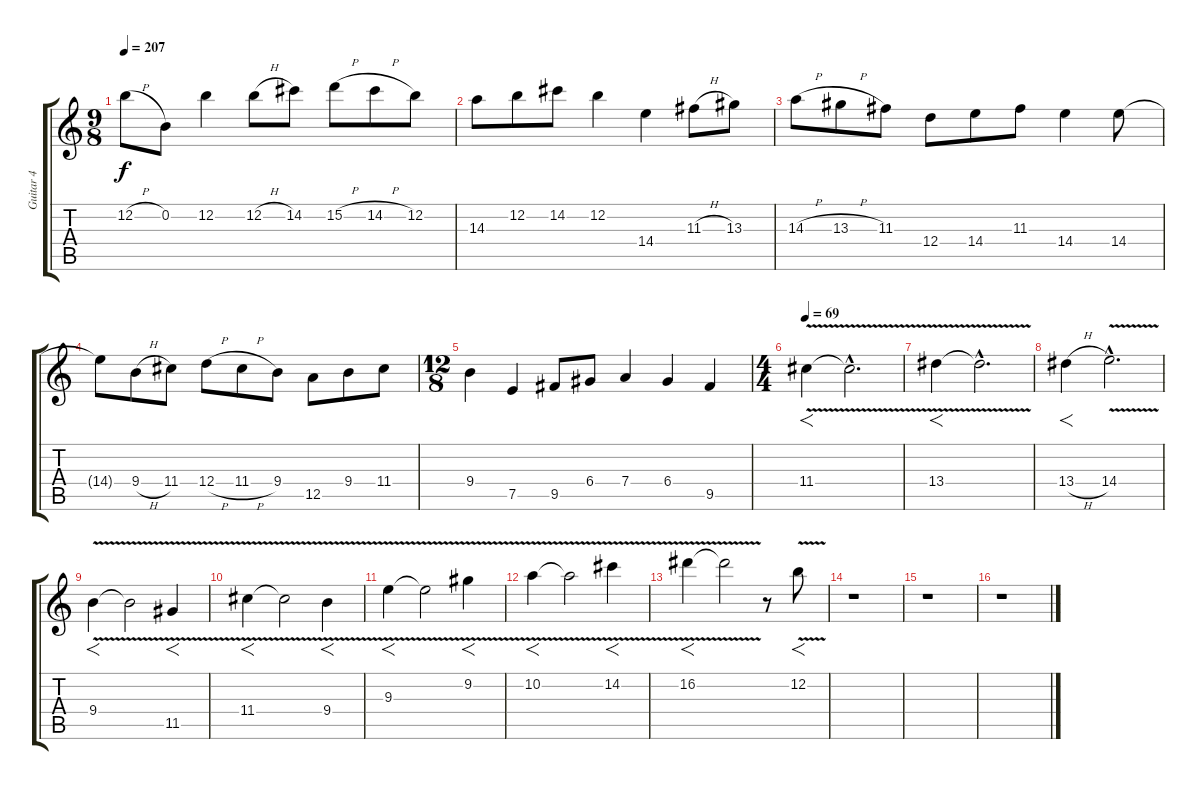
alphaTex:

\track ("Guitar 4" "Guitar 4") {instrument distortionguitar}
\staff {score tabs}
\tuning (E4 B3 G3 D3 A2 E2) {hide}
\ts (9 8)
\tempo 207
\clef g2
\ks c
12.2{h}.8{dy f} 0.2.8 12.2.4 12.2{h}.8 14.2.8 15.2{h}.8 14.2{h}.8 12.2.8 |
14.3.8 12.2.8 14.2.8 12.2.4 14.4.4 11.3{h}.8 13.3.8 |
14.3{h}.8 13.3{h}.8 11.3.8 12.4.8 14.4.8 11.3.8 14.4.4 14.4.8 |
14.4{t}.8 9.4{h}.8 11.4.8 12.4{h}.8 11.4{h}.8 9.4.8 12.5.8 9.4.8 11.4.8 |
\ts (12 8)
9.4.4 7.5.4 9.5.8 6.4.8 7.4.4 6.4.4 9.5.4 |
\ts (4 4)
\tempo 69
11.4{v}.4{f} 11.4{hac t}.2{d} |
13.4{v}.4{f} 13.4{hac t}.2{d} |
13.4{h}.4{f} 14.4{v hac}.2{d} |
9.4{v}.4{f} 9.4{t}.2 11.5{v}.4{f} |
11.4{v}.4{f} 11.4{t}.2 9.4{v}.4{f} |
9.3{v}.4{f} 9.3{t}.2 9.2{v}.4{f} |
10.2{v}.4{f} 10.2{t}.2 14.2{v}.4{f} |
16.2{v}.4{f} 16.2{t}.2 r.8 12.2{v}.8{f} |
r.1 |
r.1 |
r.1
